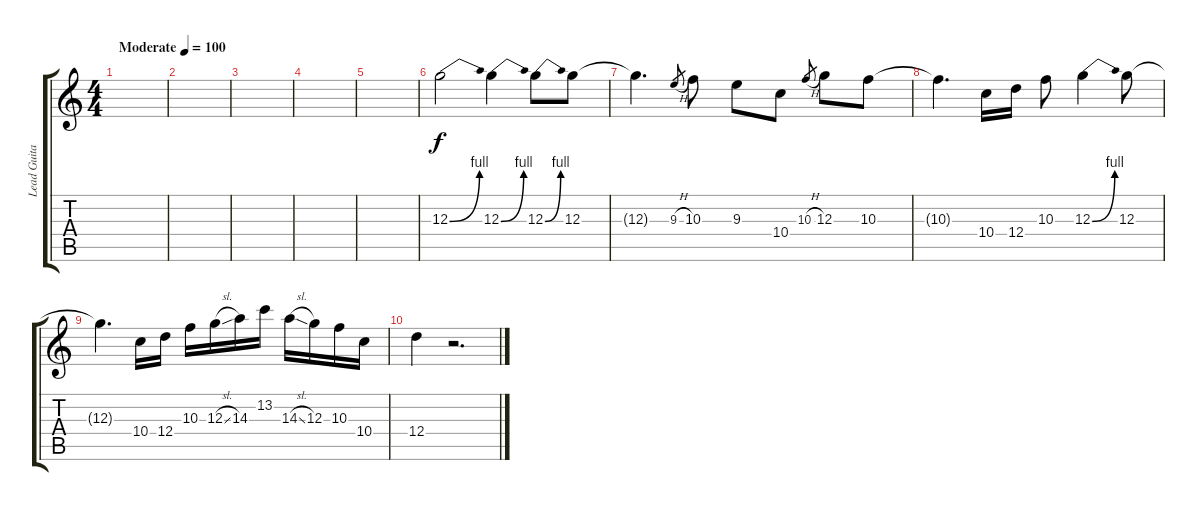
\track ("Lead Guitar 1" "Lead Guita") {instrument distortionguitar}
\staff {score tabs}
\tuning (E4 B3 G3 D3 A2 E2) {hide}
\ts (4 4)
\tempo (100 "Moderate")
\clef g2
\ks c
|
|
|
|
|
12.3{be (bend 0 0 60 4)}.2 12.3{be (bend 0 0 60 4)}.4 12.3{be (bend 0 0 60 4)}.8 12.3.8 |
12.3{t}.4{d} 9.3{h}.8{gr} 10.3.8 9.3.8 10.4.8 10.3{h}.8{gr} 12.3.8 10.3.8 |
10.3{t}.4{d} 10.4.16 12.4.16 10.3.8 12.3{be (bend 0 0 60 4)}.4 12.3.8 |
12.3{t}.4{d} 10.4.16 12.4.16 10.3.16 12.3{sl}.16 14.3.16 13.2.16 14.3{sl}.16 12.3.16 10.3.16 10.4.16 |
12.4.4 r.2{d}
